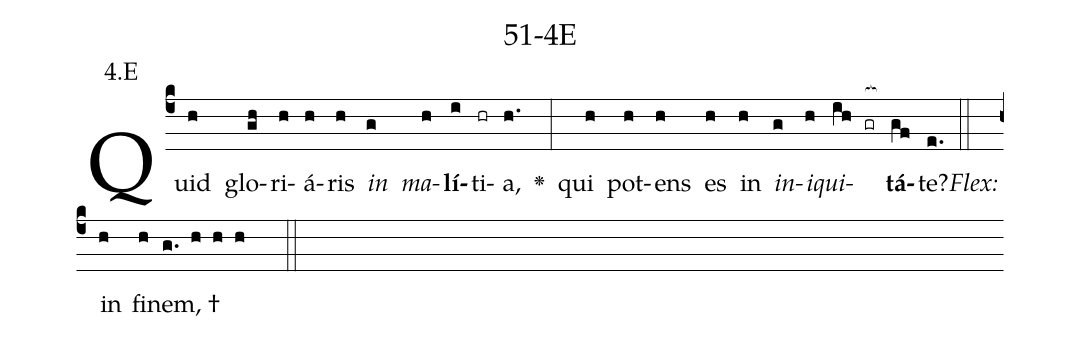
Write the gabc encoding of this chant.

name: 51-4E;
annotation: 4.E;
%%
(c4)Quid(h) glo(gh)ri(h)á(h)ris(h) <i>in</i>(g) <i>ma</i>(h)<b>lí</b>(i)ti(hr)a,(h.) <v>\greheightstar</v>(:) qui(h) pot(h)ens(h) es(h) in(h) <i>in</i>(g)<i>i</i>(h)<i>qui</i>(ih gr[ocb:1{])<b>tá</b>(gf[ocb:0}])te?(e.) (::)
<i>Flex:</i>()  in(h) fi(h)nem, †(g. h h h  ::)

%E(h) u(g) o(h) u(ih) a(gf) e.(e.) (::)
